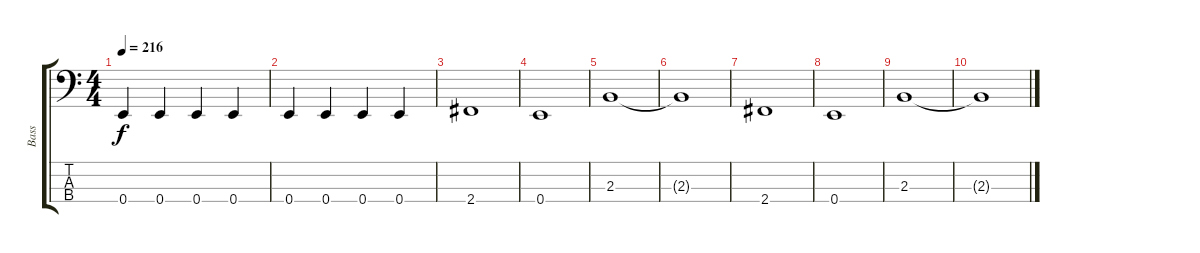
\track ("Bass" "Bass") {instrument slapbass2}
\staff {score tabs}
\tuning (G2 D2 A1 E1) {hide}
\ts (4 4)
\tempo 216
\clef f4
\ks c
0.4.4{dy f} 0.4.4 0.4.4 0.4.4 |
0.4.4 0.4.4 0.4.4 0.4.4 |
2.4.1 |
0.4.1 |
2.3.1 |
2.3{t}.1 |
2.4.1 |
0.4.1 |
2.3.1 |
2.3{t}.1
